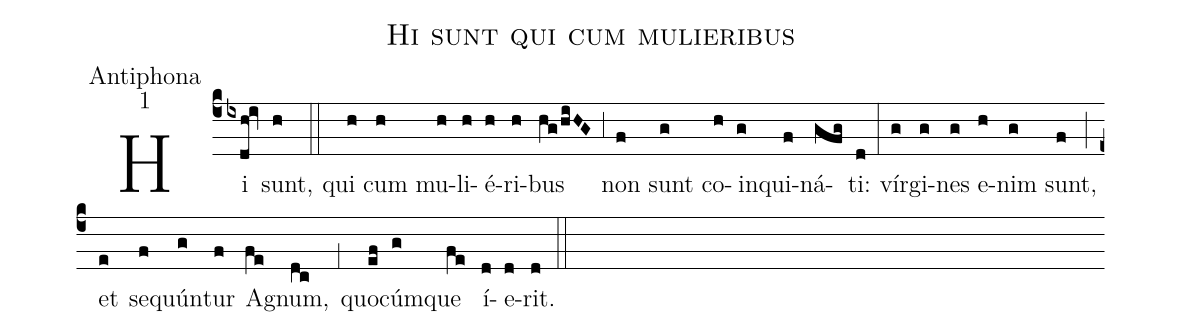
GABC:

name:Hi sunt qui cum mulieribus;
office-part:Antiphona;
mode:1;
%%
(c4) Hi(ixdh!iv) sunt,(h) (::) qui(h) cum(h) mu(h)li(h)é(h)ri(h)bus(hg/hiHG) (;3) non(f) sunt(g) co(h)in(g)qui(f)ná(gfg)ti:(d) (:) vír(g)gi(g)nes(g) e(h)nim(g) sunt,(f) (;) et(e) se(f)quún(g)tur(f) A(fe)gnum,(dc) (;1) quo(ef)cúm(g)que(fe) í(d)e(d)rit.(d) (::)
